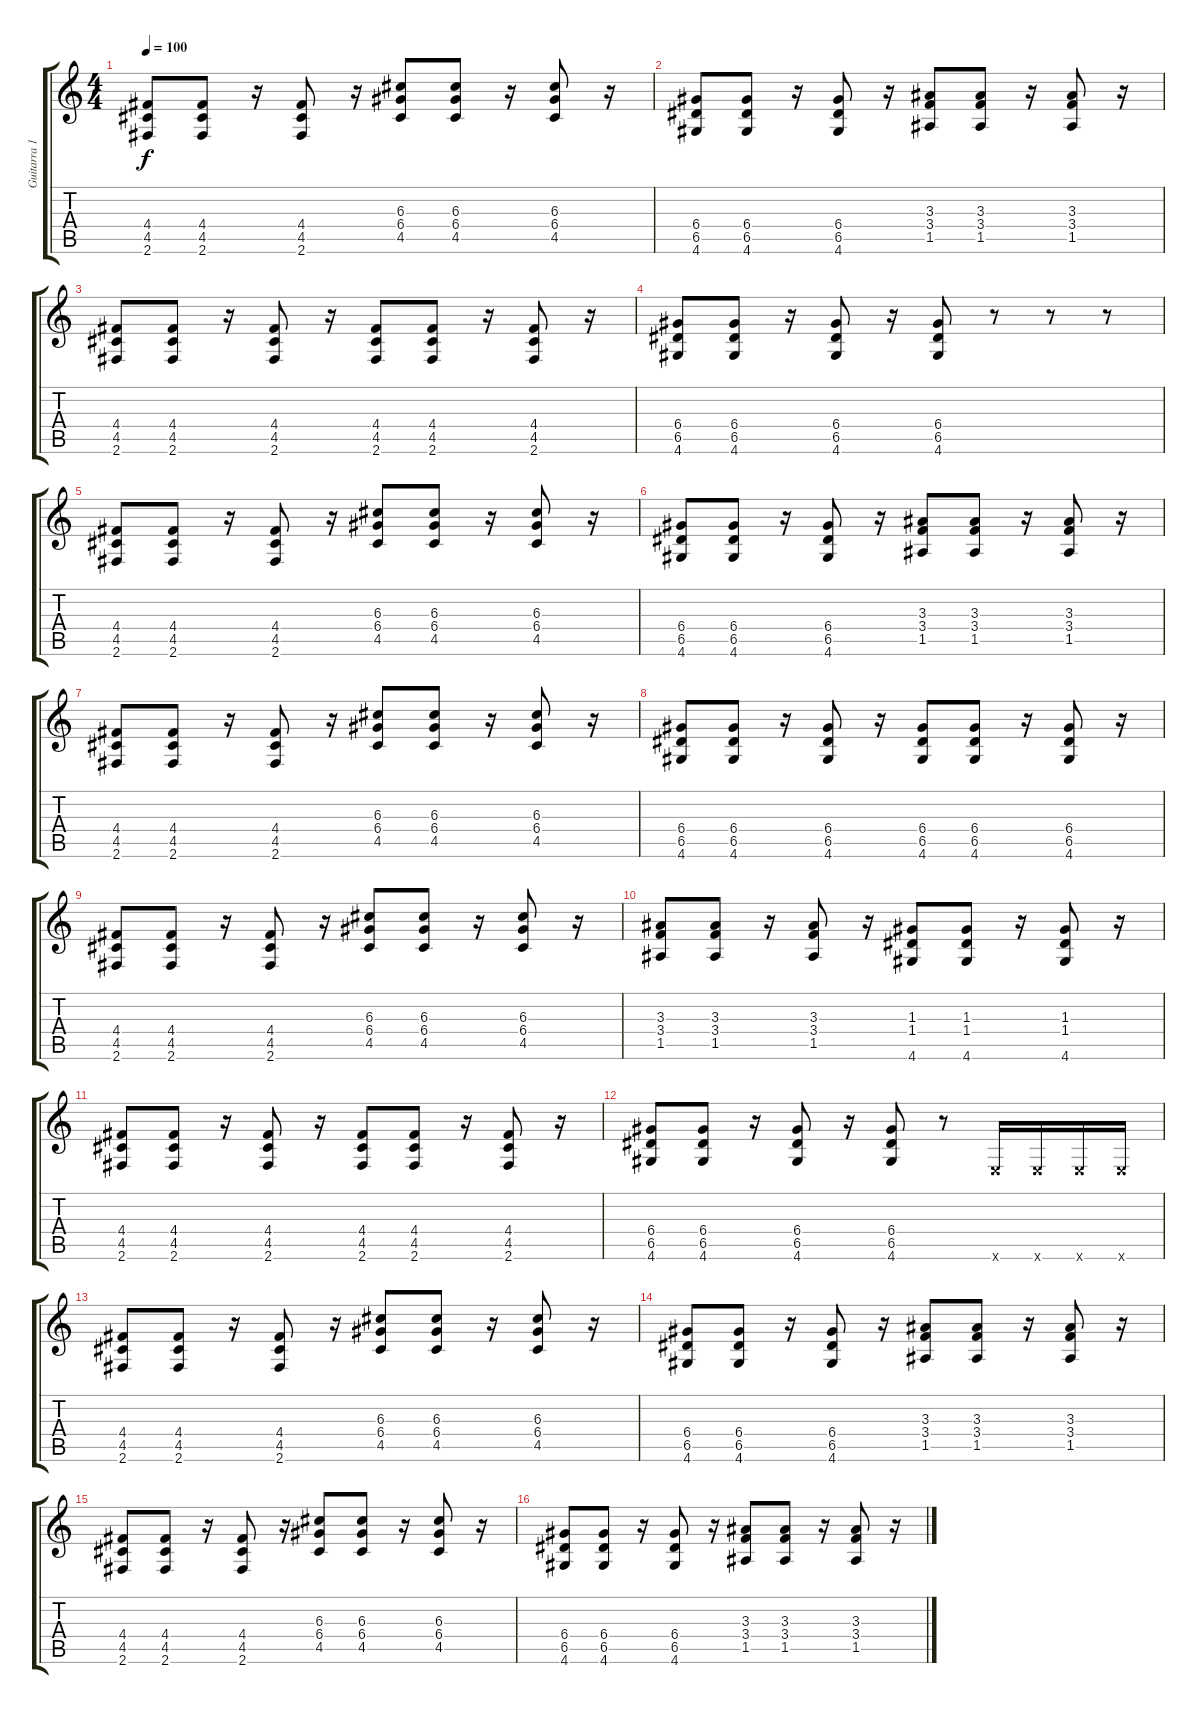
\track ("Guitarra 1" "Guitarra 1") {instrument overdrivenguitar}
\staff {score tabs}
\tuning (E4 B3 G3 D3 A2 E2) {hide}
\ts (4 4)
\tempo 100
\clef g2
\ks c
(4.4 4.5 2.6).8{dy f} (4.4 4.5 2.6).8 r.16 (4.4 4.5 2.6).8 r.16 (6.3 6.4 4.5).8 (6.3 6.4 4.5).8 r.16 (6.3 6.4 4.5).8 r.16 |
(6.4 6.5 4.6).8 (6.4 6.5 4.6).8 r.16 (6.4 6.5 4.6).8 r.16 (3.3 3.4 1.5).8 (3.3 3.4 1.5).8 r.16 (3.3 3.4 1.5).8 r.16 |
(4.4 4.5 2.6).8 (4.4 4.5 2.6).8 r.16 (4.4 4.5 2.6).8 r.16 (4.4 4.5 2.6).8 (4.4 4.5 2.6).8 r.16 (4.4 4.5 2.6).8 r.16 |
(6.4 6.5 4.6).8 (6.4 6.5 4.6).8 r.16 (6.4 6.5 4.6).8 r.16 (6.4 6.5 4.6).8 r.8 r.8 r.8 |
(4.4 4.5 2.6).8 (4.4 4.5 2.6).8 r.16 (4.4 4.5 2.6).8 r.16 (6.3 6.4 4.5).8 (6.3 6.4 4.5).8 r.16 (6.3 6.4 4.5).8 r.16 |
(6.4 6.5 4.6).8 (6.4 6.5 4.6).8 r.16 (6.4 6.5 4.6).8 r.16 (3.3 3.4 1.5).8 (3.3 3.4 1.5).8 r.16 (3.3 3.4 1.5).8 r.16 |
(4.4 4.5 2.6).8 (4.4 4.5 2.6).8 r.16 (4.4 4.5 2.6).8 r.16 (6.3 6.4 4.5).8 (6.3 6.4 4.5).8 r.16 (6.3 6.4 4.5).8 r.16 |
(6.4 6.5 4.6).8 (6.4 6.5 4.6).8 r.16 (6.4 6.5 4.6).8 r.16 (6.4 6.5 4.6).8 (6.4 6.5 4.6).8 r.16 (6.4 6.5 4.6).8 r.16 |
(4.4 4.5 2.6).8 (4.4 4.5 2.6).8 r.16 (4.4 4.5 2.6).8 r.16 (6.3 6.4 4.5).8 (6.3 6.4 4.5).8 r.16 (6.3 6.4 4.5).8 r.16 |
(3.3 3.4 1.5).8 (3.3 3.4 1.5).8 r.16 (3.3 3.4 1.5).8 r.16 (1.3 1.4 4.6).8 (1.3 1.4 4.6).8 r.16 (1.3 1.4 4.6).8 r.16 |
(4.4 4.5 2.6).8 (4.4 4.5 2.6).8 r.16 (4.4 4.5 2.6).8 r.16 (4.4 4.5 2.6).8 (4.4 4.5 2.6).8 r.16 (4.4 4.5 2.6).8 r.16 |
(6.4 6.5 4.6).8 (6.4 6.5 4.6).8 r.16 (6.4 6.5 4.6).8 r.16 (6.4 6.5 4.6).8 r.8 0.6{x}.16 0.6{x}.16 0.6{x}.16 0.6{x}.16 |
(4.4 4.5 2.6).8 (4.4 4.5 2.6).8 r.16 (4.4 4.5 2.6).8 r.16 (6.3 6.4 4.5).8 (6.3 6.4 4.5).8 r.16 (6.3 6.4 4.5).8 r.16 |
(6.4 6.5 4.6).8 (6.4 6.5 4.6).8 r.16 (6.4 6.5 4.6).8 r.16 (3.3 3.4 1.5).8 (3.3 3.4 1.5).8 r.16 (3.3 3.4 1.5).8 r.16 |
(4.4 4.5 2.6).8 (4.4 4.5 2.6).8 r.16 (4.4 4.5 2.6).8 r.16 (6.3 6.4 4.5).8 (6.3 6.4 4.5).8 r.16 (6.3 6.4 4.5).8 r.16 |
(6.4 6.5 4.6).8 (6.4 6.5 4.6).8 r.16 (6.4 6.5 4.6).8 r.16 (3.3 3.4 1.5).8 (3.3 3.4 1.5).8 r.16 (3.3 3.4 1.5).8 r.16
